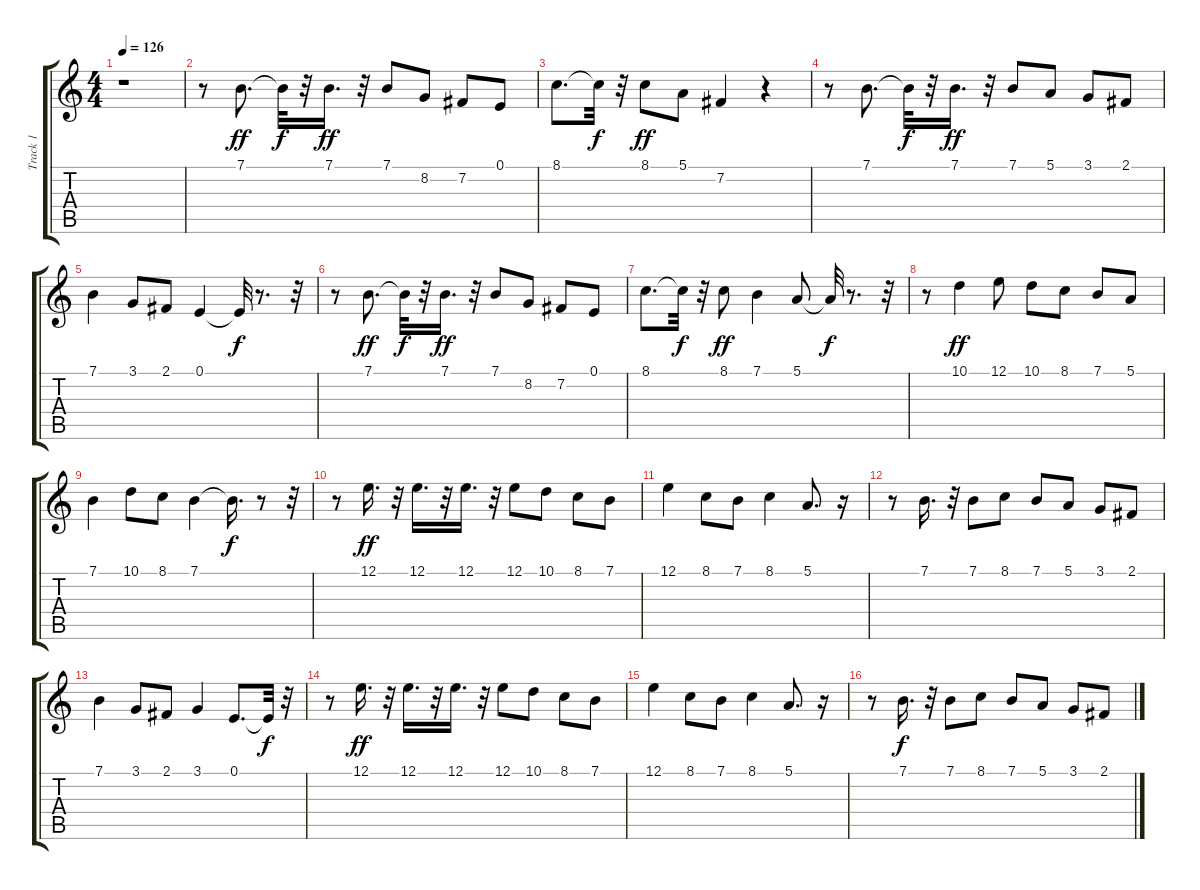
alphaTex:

\track ("Track 1" "Track 1") {instrument panflute}
\staff {score tabs}
\tuning (E4 B3 G3 D3 A2 E2) {hide}
\ts (4 4)
\tempo 126
\clef g2
\ks c
r.1{dy f} |
r.8 7.1.8{d dy ff} 7.1{t}.32{dy f} r.32 7.1.16{d dy ff} r.32 7.1.8 8.2.8 7.2.8 0.1.8 |
8.1.8{d} 8.1{t}.32{dy f} r.32 8.1.8{dy ff} 5.1.8 7.2.4 r.4 |
r.8 7.1.8{d} 7.1{t}.32{dy f} r.32 7.1.16{d dy ff} r.32 7.1.8 5.1.8 3.1.8 2.1.8 |
7.1.4 3.1.8 2.1.8 0.1.4 0.1{t}.32{dy f} r.8{d} r.32 |
r.8 7.1.8{d dy ff} 7.1{t}.32{dy f} r.32 7.1.16{d dy ff} r.32 7.1.8 8.2.8 7.2.8 0.1.8 |
8.1.8{d} 8.1{t}.32{dy f} r.32 8.1.8{dy ff} 7.1.4 5.1.8 5.1{t}.32{dy f} r.8{d} r.32 |
r.8 10.1.4{dy ff} 12.1.8 10.1.8 8.1.8 7.1.8 5.1.8 |
7.1.4 10.1.8 8.1.8 7.1.4 7.1{t}.16{d dy f} r.8 r.32 |
r.8 12.1.16{d dy ff} r.32 12.1.16{d} r.32 12.1.16{d} r.32 12.1.8 10.1.8 8.1.8 7.1.8 |
12.1.4 8.1.8 7.1.8 8.1.4 5.1.8{d} r.16 |
r.8 7.1.16{d} r.32 7.1.8 8.1.8 7.1.8 5.1.8 3.1.8 2.1.8 |
7.1.4 3.1.8 2.1.8 3.1.4 0.1.8{d} 0.1{t}.32{dy f} r.32 |
r.8 12.1.16{d dy ff} r.32 12.1.16{d} r.32 12.1.16{d} r.32 12.1.8 10.1.8 8.1.8 7.1.8 |
12.1.4 8.1.8 7.1.8 8.1.4 5.1.8{d} r.16 |
r.8 7.1.16{d dy f} r.32 7.1.8 8.1.8 7.1.8 5.1.8 3.1.8 2.1.8
